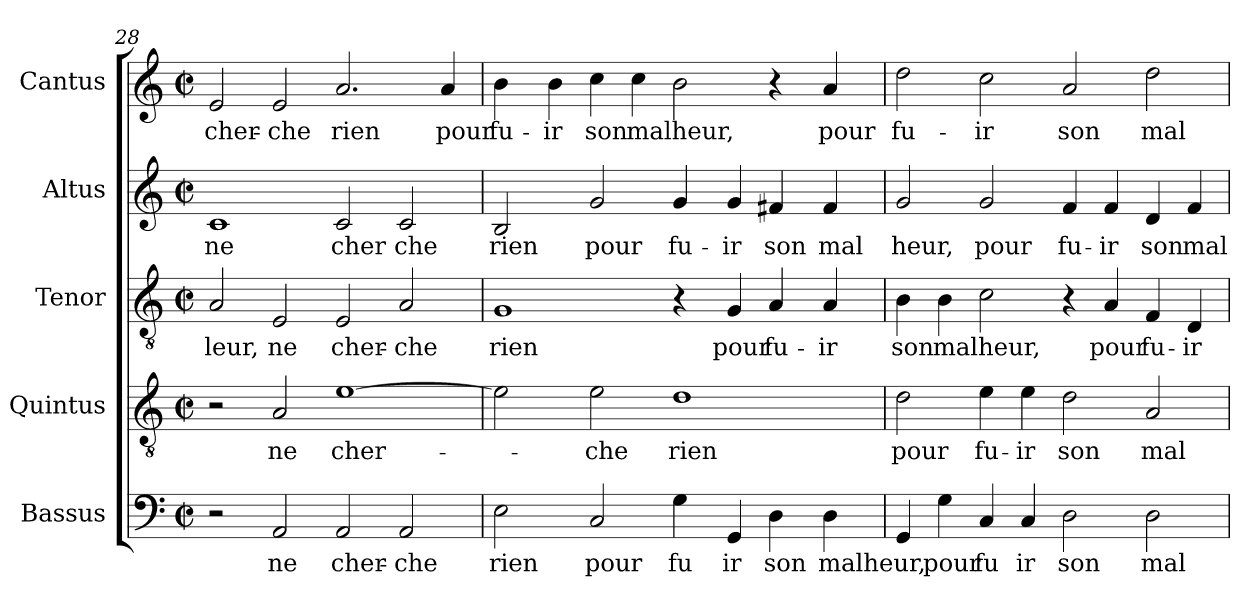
**kern	**text	**kern	**text	**kern	**text	**kern	**text	**kern	**text
*part5	*part5	*part4	*part4	*part3	*part3	*part2	*part2	*part1	*part1
*staff5	*staff5	*staff4	*staff4	*staff3	*staff3	*staff2	*staff2	*staff1	*staff1
*I"Bassus	*	*I"Quintus	*	*I"Tenor	*	*I"Altus	*	*I"Cantus	*
*clefF4	*	*clefGv2	*	*clefGv2	*	*clefG2	*	*clefG2	*
*M2/2	*	*M2/2	*	*M2/2	*	*M2/2	*	*M2/2	*
*met(c|)	*	*met(c|)	*	*met(c|)	*	*met(c|)	*	*met(c|)	*
=28	=28	=28	=28	=28	=28	=28	=28	=28	=28
!	!	!	!	!	!LO:LY:b:cj	!	!LO:LY:b:cj	!	!LO:LY:b:cj
2r	.	2r	.	2A/	-leur,	1c	ne	2e/	cher-
!	!LO:LY:b:cj	!	!LO:LY:b:cj	!	!LO:LY:b:cj	!	!	!	!LO:LY:b:cj
2AA/	ne	2A/	ne	2E/	ne	.	.	2e/	-che
!	!LO:LY:b:cj	!	!LO:LY:b	!	!LO:LY:b:cj	!	!LO:LY:b:cj	!	!LO:LY:b:cj
2AA/	cher-	[>1e	cher-	2E/	cher-	2c/	cher	2.a/	rien
!	!LO:LY:b:cj	!	!	!	!LO:LY:b:cj	!	!LO:LY:b:cj	!	!
2AA/	-che	.	.	2A/	-che	2c/	che	.	.
!	!	!	!	!	!	!	!	!	!LO:LY:b:cj
.	.	.	.	.	.	.	.	4a/	pour
!!LO:LB:g=z
=29	=29	=29	=29	=29	=29	=29	=29	=29	=29
!	!LO:LY:b:cj	!	!	!	!LO:LY:b:cj	!	!LO:LY:b:cj	!	!LO:LY:b:cj
*	*	*^	*	*	*	*	*	*	*
2E\	rien	2e\]	16.ryy	.	1G	rien	2B/	rien	4b\	fu-
.	.	.	1ryy	.	.	.	.	.	.	.
!	!	!	!	!	!	!	!	!	!	!LO:LY:b:cj
.	.	.	.	.	.	.	.	.	4b\	-ir
!	!LO:LY:b:cj	!	!	!LO:LY:b:cj	!	!	!	!LO:LY:b:cj	!	!LO:LY:b:cj
2C/	pour	2e\	.	-che	.	.	2g/	pour	4cc\	son
!	!	!	!	!	!	!	!	!	!	!LO:LY:b
.	.	.	.	.	.	.	.	.	4cc\	malheur,
!	!LO:LY:b:cj	!	!	!LO:LY:b:cj	!	!	!	!LO:LY:b:cj	!	!
4G\	fu	1d	.	rien	4r	.	4g/	fu-	2b\	.
.	.	.	2ryy	.	.	.	.	.	.	.
!	!LO:LY:b:cj	!	!	!	!	!LO:LY:b:cj	!	!LO:LY:b:cj	!	!
4GG/	ir	.	.	.	4G/	pour	4g/	-ir	.	.
!	!LO:LY:b:cj	!	!	!	!	!LO:LY:b:cj	!	!LO:LY:b:cj	!	!
4D\	son	.	.	.	4A/	fu-	4f#X/	son	4r	.
.	.	.	4ryy	.	.	.	.	.	.	.
!	!LO:LY:b	!	!	!	!	!LO:LY:b:cj	!	!LO:LY:b:cj	!	!LO:LY:b:cj
4D\	malheur,	.	.	.	4A/	-ir	4f#/	mal	4a/	pour
.	.	.	8ryy	.	.	.	.	.	.	.
.	.	.	32ryy	.	.	.	.	.	.	.
=30	=30	=30	=30	=30	=30	=30	=30	=30	=30	=30
!	!	!	!	!LO:LY:b:cj	!	!LO:LY:b:cj	!	!LO:LY:b:cj	!	!LO:LY:b:cj
*	*	*v	*v	*	*	*	*	*	*	*
4GG/	.	2d\	pour	4B\	son	2g/	heur,	2dd\	fu-
!	!LO:LY:b:cj	!	!	!	!LO:LY:b	!	!	!	!
4G\	pour	.	.	4B\	malheur,	.	.	.	.
!	!LO:LY:b:cj	!	!LO:LY:b:cj	!	!	!	!LO:LY:b:cj	!	!LO:LY:b:cj
4C/	fu	4e\	fu-	2c\	.	2g/	pour	2cc\	-ir
!	!LO:LY:b:cj	!	!LO:LY:b:cj	!	!	!	!	!	!
4C/	ir	4e\	-ir	.	.	.	.	.	.
!	!LO:LY:b:cj	!	!LO:LY:b:cj	!	!	!	!LO:LY:b:cj	!	!LO:LY:b:cj
2D\	son	2d\	son	4r	.	4f/	fu-	2a/	son
!	!	!	!	!	!LO:LY:b:cj	!	!LO:LY:b:cj	!	!
.	.	.	.	4A/	pour	4f/	-ir	.	.
!	!LO:LY:b:cj	!	!LO:LY:b:cj	!	!LO:LY:b:cj	!	!LO:LY:b:cj	!	!LO:LY:b:cj
2D\	mal	2A/	mal-	4F/	fu-	4d/	son	2dd\	mal-
!	!	!	!	!	!LO:LY:b:cj	!	!LO:LY:b:cj	!	!
.	.	.	.	4D/	-ir	4f/	mal-	.	.
=	=	=	=	=	=	=	=	=	=
*-	*-	*-	*-	*-	*-	*-	*-	*-	*-
